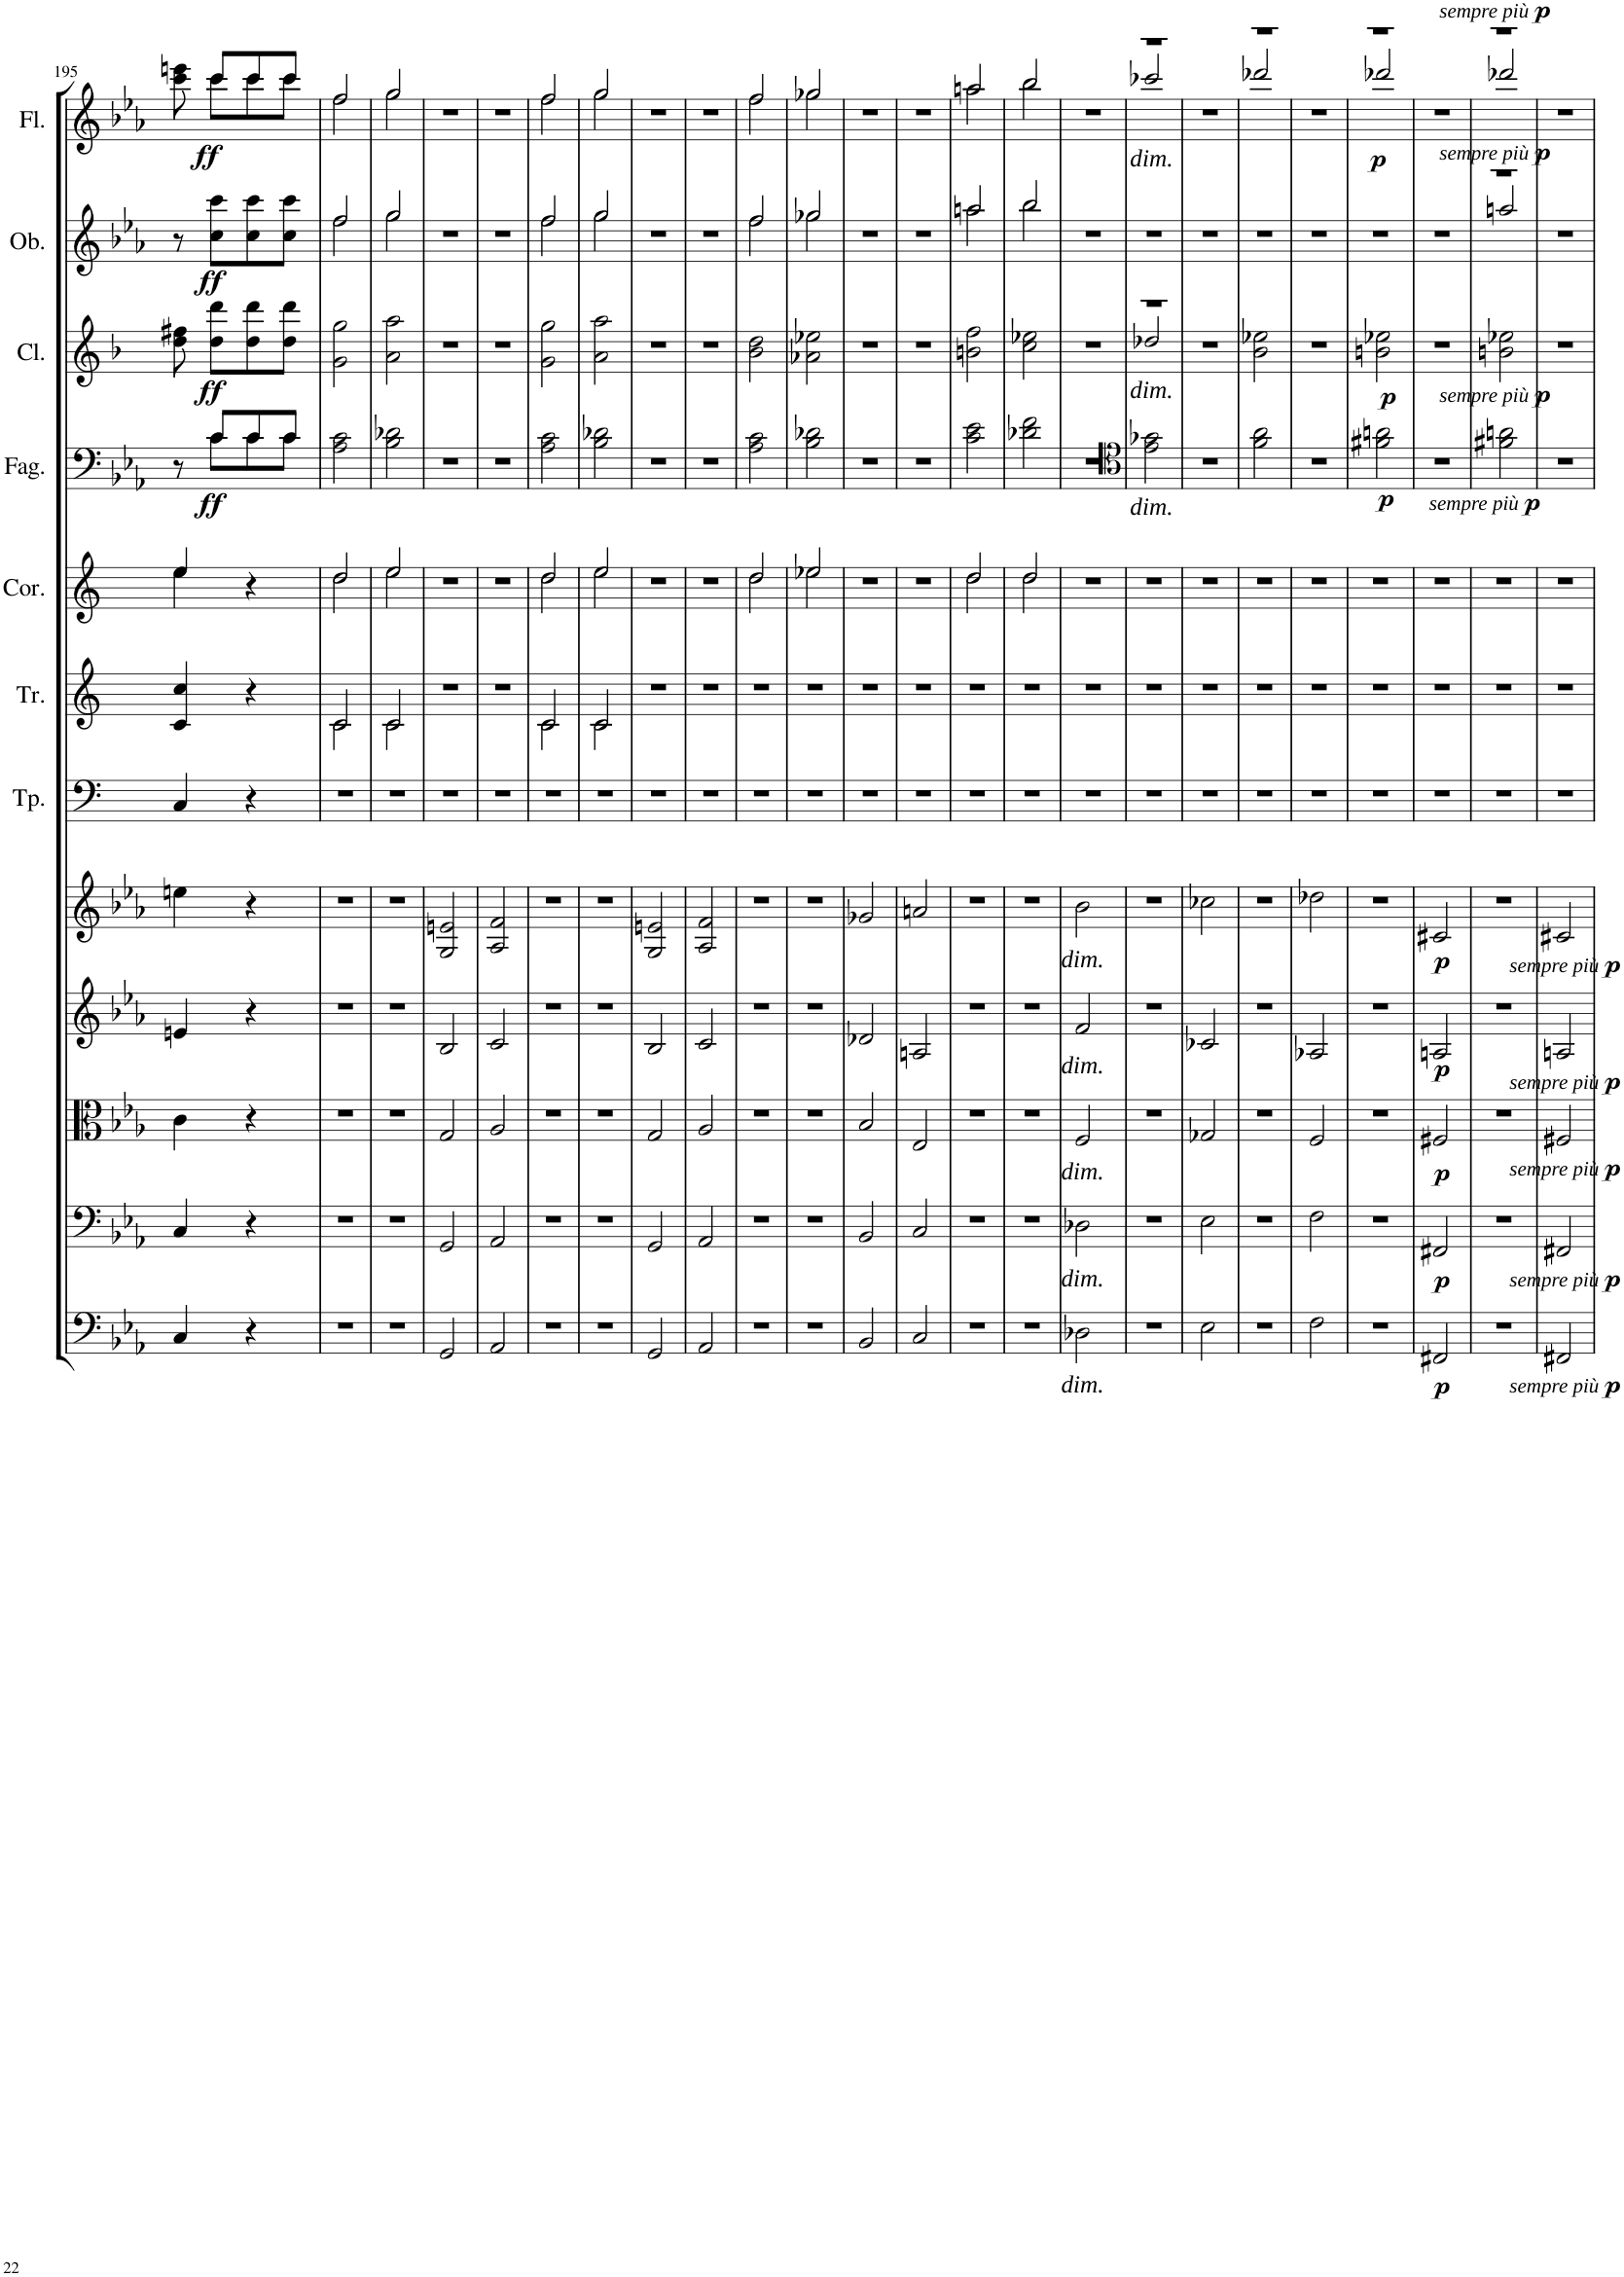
**kern	**dynam	**kern	**dynam	**kern	**dynam	**kern	**dynam	**kern	**dynam	**kern	**kern	**kern	**kern	**dynam	**kern	**dynam	**kern	**dynam	**kern	**dynam
*part12	*part12	*part11	*part11	*part10	*part10	*part9	*part9	*part8	*part8	*part7	*part6	*part5	*part4	*part4	*part3	*part3	*part2	*part2	*part1	*part1
*staff12	*staff12	*staff11	*staff11	*staff10	*staff10	*staff9	*staff9	*staff8	*staff8	*staff7	*staff6	*staff5	*staff4	*staff4	*staff3	*staff3	*staff2	*staff2	*staff1	*staff1
*I"Basso	*	*I"Violoncello	*	*I"Viola	*	*I"Violino II	*	*I"Violino I	*	*I"Timpani in C.G	*I"Trombe in C	*I"Corni in Es	*I"Fagotti	*	*I"Clarinetti in B	*	*I"Oboi	*	*I"Flauti	*
*	*	*	*	*	*	*	*	*	*	*I'Tp.	*I'Tr.	*I'Cor.	*I'Fag.	*	*I'Cl.	*	*I'Ob.	*	*I'Fl.	*
!!LO:PB:g=z
*clefF4	*	*clefF4	*	*clefC3	*	*clefG2	*	*clefG2	*	*clefF4	*clefG2	*clefG2	*clefF4	*	*clefG2	*	*clefG2	*	*clefG2	*
*Trd7c12	*	*	*	*	*	*	*	*	*	*	*	*Trd5c9	*	*	*Trd1c2	*	*	*	*	*
*k[b-e-a-]	*	*k[b-e-a-]	*	*k[b-e-a-]	*	*k[b-e-a-]	*	*k[b-e-a-]	*	*k[]	*k[]	*k[]	*k[b-e-a-]	*	*k[b-]	*	*k[b-e-a-]	*	*k[b-e-a-]	*
*M2/4	*	*M2/4	*	*M2/4	*	*M2/4	*	*M2/4	*	*M2/4	*M2/4	*M2/4	*M2/4	*	*M2/4	*	*M2/4	*	*M2/4	*
=195	=195	=195	=195	=195	=195	=195	=195	=195	=195	=195	=195	=195	=195	=195	=195	=195	=195	=195	=195	=195
*	*	*	*	*	*	*	*	*	*	*	*	*^	*^	*	*	*	*	*	*^	*
4C/	.	4C/	.	4c\	.	4en/	.	4een\	.	4C/	4c/ 4cc/	4ee/	4ee\	8r	8ryy	.	8dd\ 8ff#X\	.	8r	.	8ccc\ 8eeen\	8ryy	.
!	!	!	!	!	!	!	!	!	!	!	!	!	!	!	!	!LO:DY:b	!	!LO:DY:b	!	!LO:DY:b	!	!	!LO:DY:b
.	.	.	.	.	.	.	.	.	.	.	.	.	.	8c/L	8c\L	ff	8dd\ 8ddd\L	ff	8cc\ 8ccc\L	ff	8ccc/L	8ccc\L	ff
4r	.	4r	.	4r	.	4r	.	4r	.	4r	4r	4r	4ryy	8c/	8c\	.	8dd\ 8ddd\	.	8cc\ 8ccc\	.	8ccc/	8ccc\	.
.	.	.	.	.	.	.	.	.	.	.	.	.	.	8c/J	8c\J	.	8dd\ 8ddd\J	.	8cc\ 8ccc\J	.	8ccc/J	8ccc\J	.
*	*	*	*	*	*	*	*	*	*	*	*	*	*	*v	*v	*	*	*	*	*	*	*	*
=196	=196	=196	=196	=196	=196	=196	=196	=196	=196	=196	=196	=196	=196	=196	=196	=196	=196	=196	=196	=196	=196	=196
*	*	*	*	*	*	*	*	*	*	*	*^	*	*	*	*	*	*	*^	*	*	*	*
2r	.	2r	.	2r	.	2r	.	2r	.	2r	2c/	2c\	2dd/	2dd\	2A-\ 2c\	.	2g\ 2gg\	.	2ff/	2ff\	.	2ff/	2ff\	.
=197	=197	=197	=197	=197	=197	=197	=197	=197	=197	=197	=197	=197	=197	=197	=197	=197	=197	=197	=197	=197	=197	=197	=197	=197
2r	.	2r	.	2r	.	2r	.	2r	.	2r	2c/	2c\	2ee/	2ee\	2B-\ 2d-X\	.	2a\ 2aa\	.	2gg/	2gg\	.	2gg/	2gg\	.
*	*	*	*	*	*	*	*	*	*	*	*v	*v	*	*	*	*	*	*	*v	*v	*	*v	*v	*
*	*	*	*	*	*	*	*	*	*	*	*	*v	*v	*	*	*	*	*	*	*	*
=198	=198	=198	=198	=198	=198	=198	=198	=198	=198	=198	=198	=198	=198	=198	=198	=198	=198	=198	=198	=198
2GG/	.	2GG/	.	2G/	.	2B-/	.	2G/ 2en/	.	2r	2r	2r	2r	.	2r	.	2r	.	2r	.
=199	=199	=199	=199	=199	=199	=199	=199	=199	=199	=199	=199	=199	=199	=199	=199	=199	=199	=199	=199	=199
2AA-/	.	2AA-/	.	2A-/	.	2c/	.	2A-/ 2f/	.	2r	2r	2r	2r	.	2r	.	2r	.	2r	.
=200	=200	=200	=200	=200	=200	=200	=200	=200	=200	=200	=200	=200	=200	=200	=200	=200	=200	=200	=200	=200
*	*	*	*	*	*	*	*	*	*	*	*^	*^	*	*	*	*	*^	*	*^	*
2r	.	2r	.	2r	.	2r	.	2r	.	2r	2c/	2c\	2dd/	2dd\	2A-\ 2c\	.	2g\ 2gg\	.	2ff/	2ff\	.	2ff/	2ff\	.
=201	=201	=201	=201	=201	=201	=201	=201	=201	=201	=201	=201	=201	=201	=201	=201	=201	=201	=201	=201	=201	=201	=201	=201	=201
2r	.	2r	.	2r	.	2r	.	2r	.	2r	2c/	2c\	2ee/	2ee\	2B-\ 2d-X\	.	2a\ 2aa\	.	2gg/	2gg\	.	2gg/	2gg\	.
*	*	*	*	*	*	*	*	*	*	*	*v	*v	*	*	*	*	*	*	*v	*v	*	*v	*v	*
*	*	*	*	*	*	*	*	*	*	*	*	*v	*v	*	*	*	*	*	*	*	*
=202	=202	=202	=202	=202	=202	=202	=202	=202	=202	=202	=202	=202	=202	=202	=202	=202	=202	=202	=202	=202
2GG/	.	2GG/	.	2G/	.	2B-/	.	2G/ 2en/	.	2r	2r	2r	2r	.	2r	.	2r	.	2r	.
=203	=203	=203	=203	=203	=203	=203	=203	=203	=203	=203	=203	=203	=203	=203	=203	=203	=203	=203	=203	=203
2AA-/	.	2AA-/	.	2A-/	.	2c/	.	2A-/ 2f/	.	2r	2r	2r	2r	.	2r	.	2r	.	2r	.
=204	=204	=204	=204	=204	=204	=204	=204	=204	=204	=204	=204	=204	=204	=204	=204	=204	=204	=204	=204	=204
*	*	*	*	*	*	*	*	*	*	*	*	*^	*	*	*	*	*^	*	*^	*
2r	.	2r	.	2r	.	2r	.	2r	.	2r	2r	2dd/	2dd\	2A-\ 2c\	.	2b-\ 2dd\	.	2ff/	2ff\	.	2ff/	2ff\	.
=205	=205	=205	=205	=205	=205	=205	=205	=205	=205	=205	=205	=205	=205	=205	=205	=205	=205	=205	=205	=205	=205	=205	=205
2r	.	2r	.	2r	.	2r	.	2r	.	2r	2r	2ee-X/	2ee-\	2B-\ 2d-X\	.	2a-X\ 2ee-X\	.	2gg-X/	2gg-\	.	2gg-X/	2gg-\	.
*	*	*	*	*	*	*	*	*	*	*	*	*	*	*	*	*	*	*v	*v	*	*	*	*
*	*	*	*	*	*	*	*	*	*	*	*	*v	*v	*	*	*	*	*	*	*v	*v	*
=206	=206	=206	=206	=206	=206	=206	=206	=206	=206	=206	=206	=206	=206	=206	=206	=206	=206	=206	=206	=206
2BB-/	.	2BB-/	.	2B-/	.	2d-X/	.	2g-X/	.	2r	2r	2r	2r	.	2r	.	2r	.	2r	.
=207	=207	=207	=207	=207	=207	=207	=207	=207	=207	=207	=207	=207	=207	=207	=207	=207	=207	=207	=207	=207
2C/	.	2C/	.	2E-/	.	2An/	.	2an/	.	2r	2r	2r	2r	.	2r	.	2r	.	2r	.
=208	=208	=208	=208	=208	=208	=208	=208	=208	=208	=208	=208	=208	=208	=208	=208	=208	=208	=208	=208	=208
*	*	*	*	*	*	*	*	*	*	*	*	*^	*	*	*	*	*^	*	*^	*
2r	.	2r	.	2r	.	2r	.	2r	.	2r	2r	2dd/	2dd\	2c\ 2e-\	.	2bn\ 2ff\	.	2aan/	2aa\	.	2aan/	2aa\	.
=209	=209	=209	=209	=209	=209	=209	=209	=209	=209	=209	=209	=209	=209	=209	=209	=209	=209	=209	=209	=209	=209	=209	=209
2r	.	2r	.	2r	.	2r	.	2r	.	2r	2r	2dd/	2dd\	2d-X\ 2f\	.	2cc\ 2ee-X\	.	2bb-/	2bb-\	.	2bb-/	2bb-\	.
=210	=210	=210	=210	=210	=210	=210	=210	=210	=210	=210	=210	=210	=210	=210	=210	=210	=210	=210	=210	=210	=210	=210	=210
!	!	!	!	!	!	!	!	!LO:TX:b:i:t=dim.	!	!	!	!	!	!	!	!	!	!	!	!	!	!	!
!	!	!	!	!	!	!LO:TX:b:i:t=dim.	!	!	!	!	!	!	!	!	!	!	!	!	!	!	!	!	!
!	!	!	!	!LO:TX:b:i:t=dim.	!	!	!	!	!	!	!	!	!	!	!	!	!	!	!	!	!	!	!
!	!	!LO:TX:b:i:t=dim.	!	!	!	!	!	!	!	!	!	!	!	!	!	!	!	!	!	!	!	!	!
!LO:TX:b:i:t=dim.	!	!	!	!	!	!	!	!	!	!	!	!	!	!	!	!	!	!	!	!	!	!	!
*	*	*	*	*	*	*	*	*	*	*	*	*	*	*	*	*	*	*v	*v	*	*	*	*
*	*	*	*	*	*	*	*	*	*	*	*	*v	*v	*	*	*	*	*	*	*v	*v	*
2D-X\	.	2D-X\	.	2F/	.	2f/	.	2b-\	.	2r	2r	2r	2r	.	2r	.	2r	.	2r	.
=211	=211	=211	=211	=211	=211	=211	=211	=211	=211	=211	=211	=211	=211	=211	=211	=211	=211	=211	=211	=211
*	*	*	*	*	*	*	*	*	*	*	*	*	*clefC4	*	*	*	*	*	*	*
*	*	*	*	*	*	*	*	*	*	*	*	*	*	*	*^	*	*	*	*^	*
!	!	!	!	!	!	!	!	!	!	!	!	!	!	!	!	!	!	!	!	!LO:TX:b:i:t=dim.	!	!
!	!	!	!	!	!	!	!	!	!	!	!	!	!	!	!LO:TX:b:i:t=dim.	!	!	!	!	!	!	!
!	!	!	!	!	!	!	!	!	!	!	!	!	!LO:TX:b:i:t=dim.	!	!	!	!	!	!	!	!	!
2r	.	2r	.	2r	.	2r	.	2r	.	2r	2r	2r	2e-\ 2g-X\	.	2r	2dd-X/	.	2r	.	2r	2ccc-X/	.
*	*	*	*	*	*	*	*	*	*	*	*	*	*	*	*v	*v	*	*	*	*v	*v	*
=212	=212	=212	=212	=212	=212	=212	=212	=212	=212	=212	=212	=212	=212	=212	=212	=212	=212	=212	=212	=212
2E-\	.	2E-\	.	2G-X/	.	2c-X/	.	2cc-X\	.	2r	2r	2r	2r	.	2r	.	2r	.	2r	.
=213	=213	=213	=213	=213	=213	=213	=213	=213	=213	=213	=213	=213	=213	=213	=213	=213	=213	=213	=213	=213
*	*	*	*	*	*	*	*	*	*	*	*	*	*	*	*	*	*	*	*^	*
2r	.	2r	.	2r	.	2r	.	2r	.	2r	2r	2r	2f\ 2a-\	.	2b-\ 2ee-X\	.	2r	.	2r	2ddd-X/	.
*	*	*	*	*	*	*	*	*	*	*	*	*	*	*	*	*	*	*	*v	*v	*
=214	=214	=214	=214	=214	=214	=214	=214	=214	=214	=214	=214	=214	=214	=214	=214	=214	=214	=214	=214	=214
2F\	.	2F\	.	2F/	.	2A-X/	.	2dd-X\	.	2r	2r	2r	2r	.	2r	.	2r	.	2r	.
=215	=215	=215	=215	=215	=215	=215	=215	=215	=215	=215	=215	=215	=215	=215	=215	=215	=215	=215	=215	=215
*	*	*	*	*	*	*	*	*	*	*	*	*	*	*	*	*	*	*	*^	*
!	!	!	!	!	!	!	!	!	!	!	!	!	!	!LO:DY:b	!	!LO:DY:b	!	!	!	!	!LO:DY:b
2r	.	2r	.	2r	.	2r	.	2r	.	2r	2r	2r	2f#X\ 2an\	p	2bn\ 2ee-X\	p	2r	.	2r	2ddd-X/	p
=216	=216	=216	=216	=216	=216	=216	=216	=216	=216	=216	=216	=216	=216	=216	=216	=216	=216	=216	=216	=216	=216
!	!LO:DY:b	!	!LO:DY:b	!	!LO:DY:b	!	!LO:DY:b	!	!LO:DY:b	!	!	!	!	!	!	!	!	!	!	!	!
*	*	*	*	*	*	*	*	*	*	*	*	*	*	*	*	*	*	*	*v	*v	*
2FF#X/	p	2FF#X/	p	2F#X/	p	2An/	p	2c#X/	p	2r	2r	2r	2r	.	2r	.	2r	.	2r	.
=217	=217	=217	=217	=217	=217	=217	=217	=217	=217	=217	=217	=217	=217	=217	=217	=217	=217	=217	=217	=217
*	*	*	*	*	*	*	*	*	*	*	*	*	*	*	*	*	*^	*	*^	*
!	!	!	!	!	!	!	!	!	!	!	!	!	!	!LO:DY:b	!	!	!	!	!	!	!	!
!	!	!	!	!	!	!	!	!	!	!	!	!	!	!LO:DY:n=1:b	!	!LO:DY:b	!	!	!	!	!	!
!	!	!	!	!	!	!	!	!	!	!	!	!	!	!	!	!LO:DY:n=1:b	!	!	!LO:DY:a	!	!	!
!	!	!	!	!	!	!	!	!	!	!	!	!	!	!	!	!	!	!	!LO:DY:n=1:a	!	!	!LO:DY:a
!	!	!	!	!	!	!	!	!	!	!	!	!	!	!	!	!	!	!	!	!	!	!LO:DY:n=1:a
2r	.	2r	.	2r	.	2r	.	2r	.	2r	2r	2r	2f#X\ 2an\	other-dynamics p	2bn\ 2ee-X\	other-dynamics p	2r	2aan/	other-dynamics p	2r	2ddd-X/	other-dynamics p
=218	=218	=218	=218	=218	=218	=218	=218	=218	=218	=218	=218	=218	=218	=218	=218	=218	=218	=218	=218	=218	=218	=218
!	!LO:DY:b	!	!	!	!	!	!	!	!	!	!	!	!	!	!	!	!	!	!	!	!	!
!	!LO:DY:n=1:b	!	!LO:DY:b	!	!	!	!	!	!	!	!	!	!	!	!	!	!	!	!	!	!	!
!	!	!	!LO:DY:n=1:b	!	!LO:DY:b	!	!	!	!	!	!	!	!	!	!	!	!	!	!	!	!	!
!	!	!	!	!	!LO:DY:n=1:b	!	!LO:DY:b	!	!	!	!	!	!	!	!	!	!	!	!	!	!	!
!	!	!	!	!	!	!	!LO:DY:n=1:b	!	!LO:DY:b	!	!	!	!	!	!	!	!	!	!	!	!	!
!	!	!	!	!	!	!	!	!	!LO:DY:n=1:b	!	!	!	!	!	!	!	!	!	!	!	!	!
*	*	*	*	*	*	*	*	*	*	*	*	*	*	*	*	*	*v	*v	*	*	*	*
*	*	*	*	*	*	*	*	*	*	*	*	*	*	*	*	*	*	*	*v	*v	*
2FF#X/	other-dynamics p	2FF#X/	other-dynamics p	2F#X/	other-dynamics p	2An/	other-dynamics p	2c#X/	other-dynamics p	2r	2r	2r	2r	.	2r	.	2r	.	2r	.
=	=	=	=	=	=	=	=	=	=	=	=	=	=	=	=	=	=	=	=	=
*-	*-	*-	*-	*-	*-	*-	*-	*-	*-	*-	*-	*-	*-	*-	*-	*-	*-	*-	*-	*-
